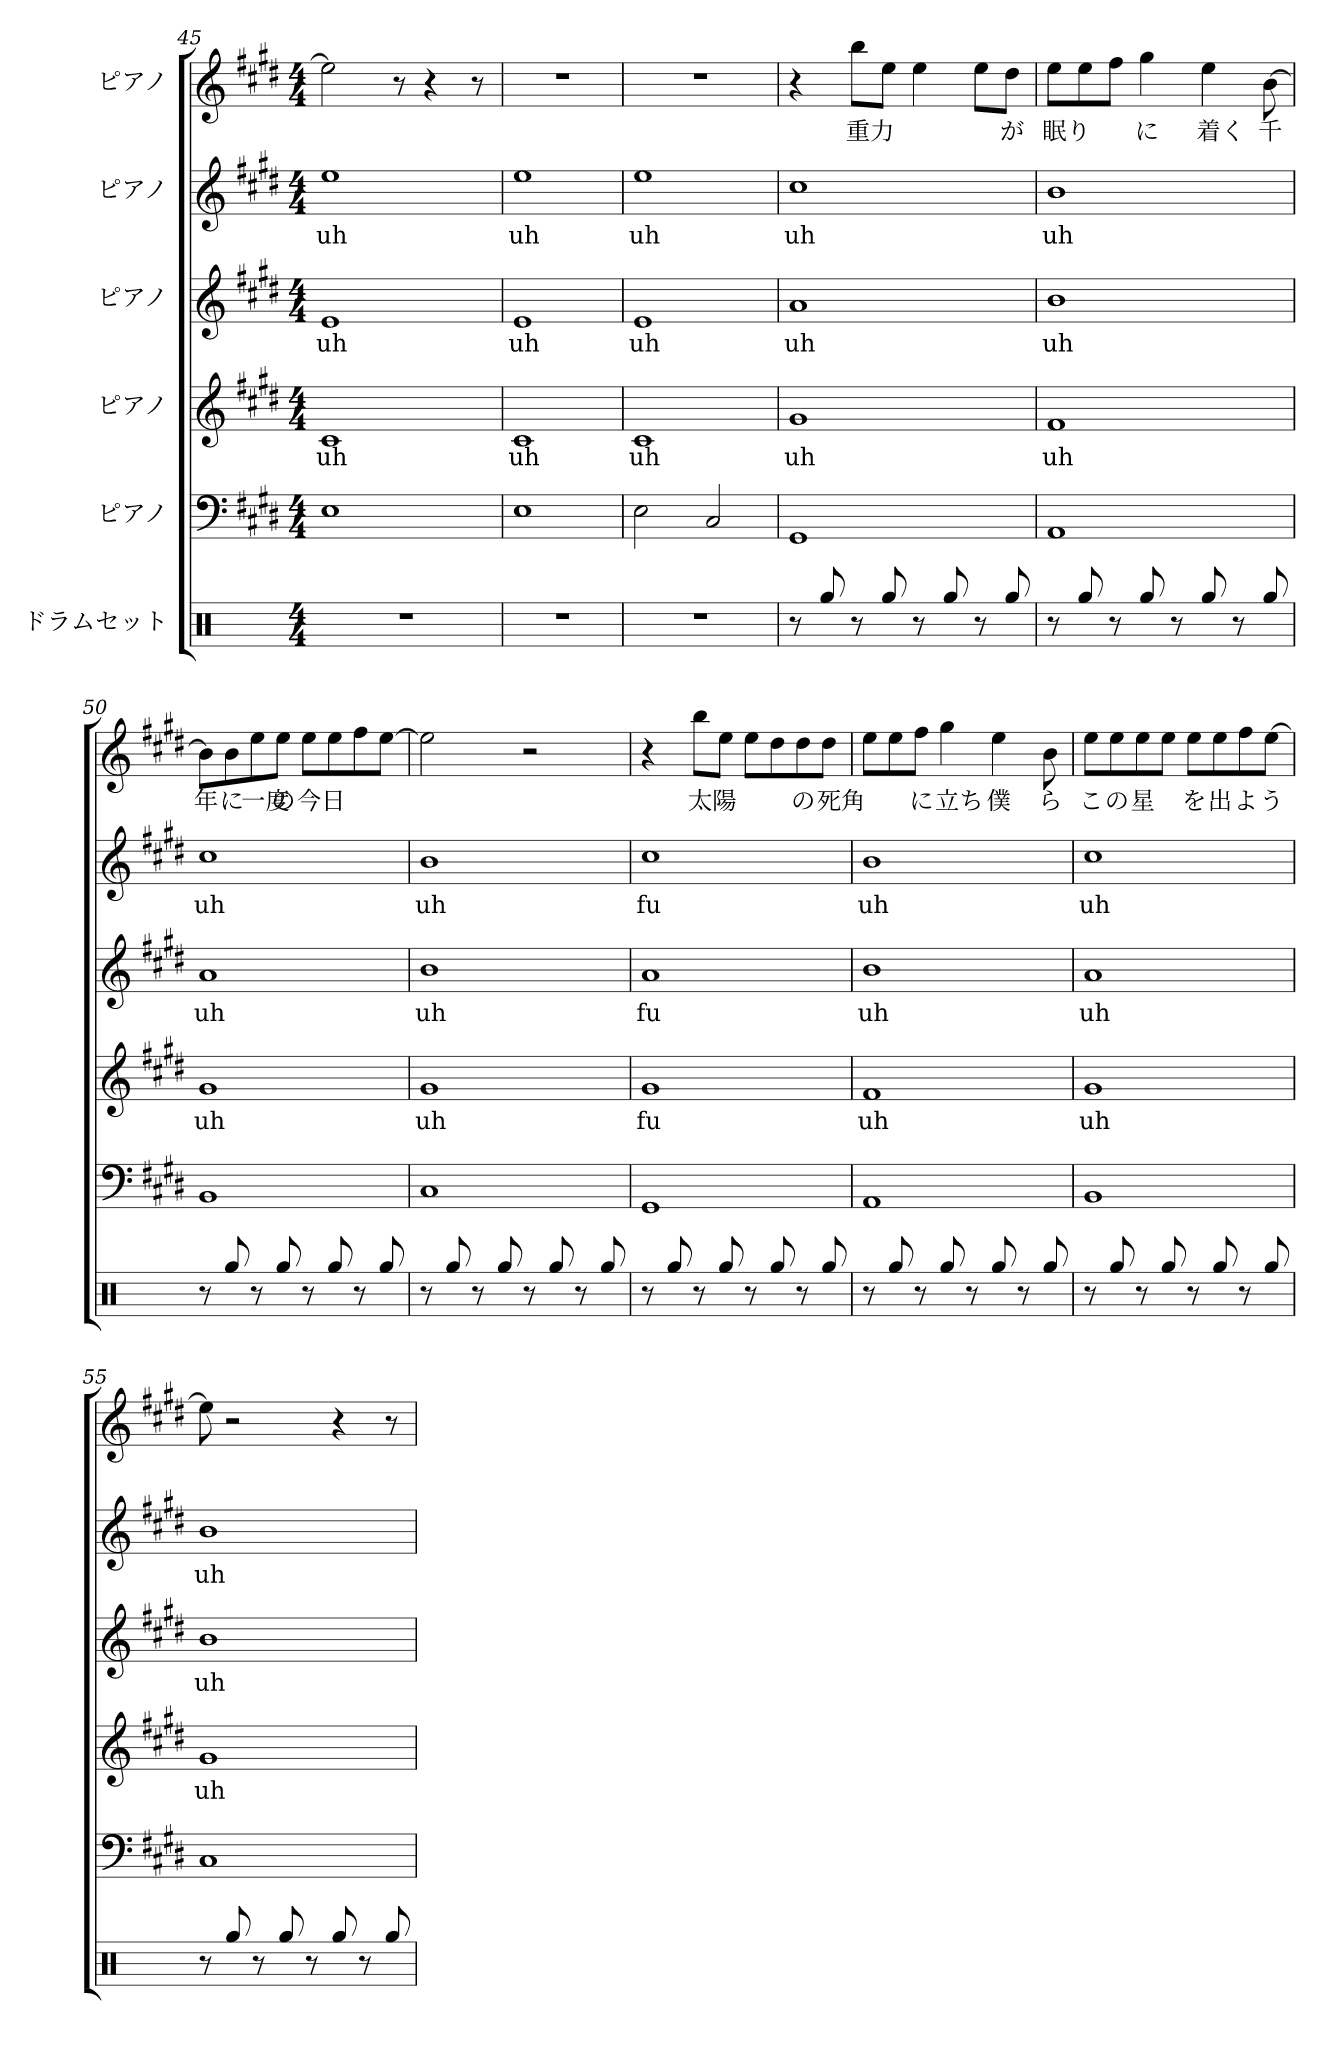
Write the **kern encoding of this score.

**kern	**kern	**kern	**text	**kern	**text	**kern	**text	**kern	**text
*part6	*part5	*part4	*part4	*part3	*part3	*part2	*part2	*part1	*part1
*staff6	*staff5	*staff4	*staff4	*staff3	*staff3	*staff2	*staff2	*staff1	*staff1
*I"ドラムセット	*I"ピアノ	*I"ピアノ	*	*I"ピアノ	*	*I"ピアノ	*	*I"ピアノ	*
*clefX	*clefF4	*clefG2	*	*clefG2	*	*clefG2	*	*clefG2	*
*k[]	*k[f#c#g#d#]	*k[f#c#g#d#]	*	*k[f#c#g#d#]	*	*k[f#c#g#d#]	*	*k[f#c#g#d#]	*
*M4/4	*M4/4	*M4/4	*	*M4/4	*	*M4/4	*	*M4/4	*
=45	=45	=45	=45	=45	=45	=45	=45	=45	=45
1r	1E	1c#	uh	1e	uh	1ee	uh	2ee]	.
.	.	.	.	.	.	.	.	8r	.
.	.	.	.	.	.	.	.	4r	.
.	.	.	.	.	.	.	.	8r	.
=46	=46	=46	=46	=46	=46	=46	=46	=46	=46
1r	1E	1c#	uh	1e	uh	1ee	uh	1r	.
=47	=47	=47	=47	=47	=47	=47	=47	=47	=47
1r	2E	1c#	uh	1e	uh	1ee	uh	1r	.
.	2C#	.	.	.	.	.	.	.	.
=48	=48	=48	=48	=48	=48	=48	=48	=48	=48
8r	1GG#	1g#	uh	1a	uh	1cc#	uh	4r	.
8Rgg/	.	.	.	.	.	.	.	.	.
8r	.	.	.	.	.	.	.	8bbL	重力
8Rgg/	.	.	.	.	.	.	.	8eeJ	.
8r	.	.	.	.	.	.	.	4ee	.
8Rgg/	.	.	.	.	.	.	.	.	.
8r	.	.	.	.	.	.	.	8eeL	.
8Rgg/	.	.	.	.	.	.	.	8dd#J	が
=49	=49	=49	=49	=49	=49	=49	=49	=49	=49
8r	1AA	1f#	uh	1b	uh	1b	uh	8eeL	眠り
8Rgg/	.	.	.	.	.	.	.	8ee	.
8r	.	.	.	.	.	.	.	8ff#J	.
8Rgg/	.	.	.	.	.	.	.	4gg#	に
8r	.	.	.	.	.	.	.	.	.
8Rgg/	.	.	.	.	.	.	.	4ee	着く
8r	.	.	.	.	.	.	.	.	.
8Rgg/	.	.	.	.	.	.	.	[8b	千
=50	=50	=50	=50	=50	=50	=50	=50	=50	=50
8r	1BB	1g#	uh	1a	uh	1cc#	uh	8bL]	年
8Rgg/	.	.	.	.	.	.	.	8b	に
8r	.	.	.	.	.	.	.	8ee	一度
8Rgg/	.	.	.	.	.	.	.	8eeJ	の
8r	.	.	.	.	.	.	.	8eeL	今日
8Rgg/	.	.	.	.	.	.	.	8ee	.
8r	.	.	.	.	.	.	.	8ff#	.
8Rgg/	.	.	.	.	.	.	.	[8eeJ	.
=51	=51	=51	=51	=51	=51	=51	=51	=51	=51
8r	1C#	1g#	uh	1b	uh	1b	uh	2ee]	.
8Rgg/	.	.	.	.	.	.	.	.	.
8r	.	.	.	.	.	.	.	.	.
8Rgg/	.	.	.	.	.	.	.	.	.
8r	.	.	.	.	.	.	.	2r	.
8Rgg/	.	.	.	.	.	.	.	.	.
8r	.	.	.	.	.	.	.	.	.
8Rgg/	.	.	.	.	.	.	.	.	.
=52	=52	=52	=52	=52	=52	=52	=52	=52	=52
8r	1GG#	1g#	fu	1a	fu	1cc#	fu	4r	.
8Rgg/	.	.	.	.	.	.	.	.	.
8r	.	.	.	.	.	.	.	8bbL	太陽
8Rgg/	.	.	.	.	.	.	.	8eeJ	.
8r	.	.	.	.	.	.	.	8eeL	.
8Rgg/	.	.	.	.	.	.	.	8dd#	.
8r	.	.	.	.	.	.	.	8dd#	の
8Rgg/	.	.	.	.	.	.	.	8dd#J	死角
=53	=53	=53	=53	=53	=53	=53	=53	=53	=53
8r	1AA	1f#	uh	1b	uh	1b	uh	8eeL	.
8Rgg/	.	.	.	.	.	.	.	8ee	.
8r	.	.	.	.	.	.	.	8ff#J	に
8Rgg/	.	.	.	.	.	.	.	4gg#	立ち
8r	.	.	.	.	.	.	.	.	.
8Rgg/	.	.	.	.	.	.	.	4ee	僕
8r	.	.	.	.	.	.	.	.	.
8Rgg/	.	.	.	.	.	.	.	8b	ら
=54	=54	=54	=54	=54	=54	=54	=54	=54	=54
8r	1BB	1g#	uh	1a	uh	1cc#	uh	8eeL	こ
8Rgg/	.	.	.	.	.	.	.	8ee	の
8r	.	.	.	.	.	.	.	8ee	星
8Rgg/	.	.	.	.	.	.	.	8eeJ	.
8r	.	.	.	.	.	.	.	8eeL	を
8Rgg/	.	.	.	.	.	.	.	8ee	出
8r	.	.	.	.	.	.	.	8ff#	よ
8Rgg/	.	.	.	.	.	.	.	[8eeJ	う
=55	=55	=55	=55	=55	=55	=55	=55	=55	=55
8r	1C#	1g#	uh	1b	uh	1b	uh	8ee]	.
8Rgg/	.	.	.	.	.	.	.	2r	.
8r	.	.	.	.	.	.	.	.	.
8Rgg/	.	.	.	.	.	.	.	.	.
8r	.	.	.	.	.	.	.	.	.
8Rgg/	.	.	.	.	.	.	.	4r	.
8r	.	.	.	.	.	.	.	.	.
8Rgg/	.	.	.	.	.	.	.	8r	.
=	=	=	=	=	=	=	=	=	=
*-	*-	*-	*-	*-	*-	*-	*-	*-	*-
